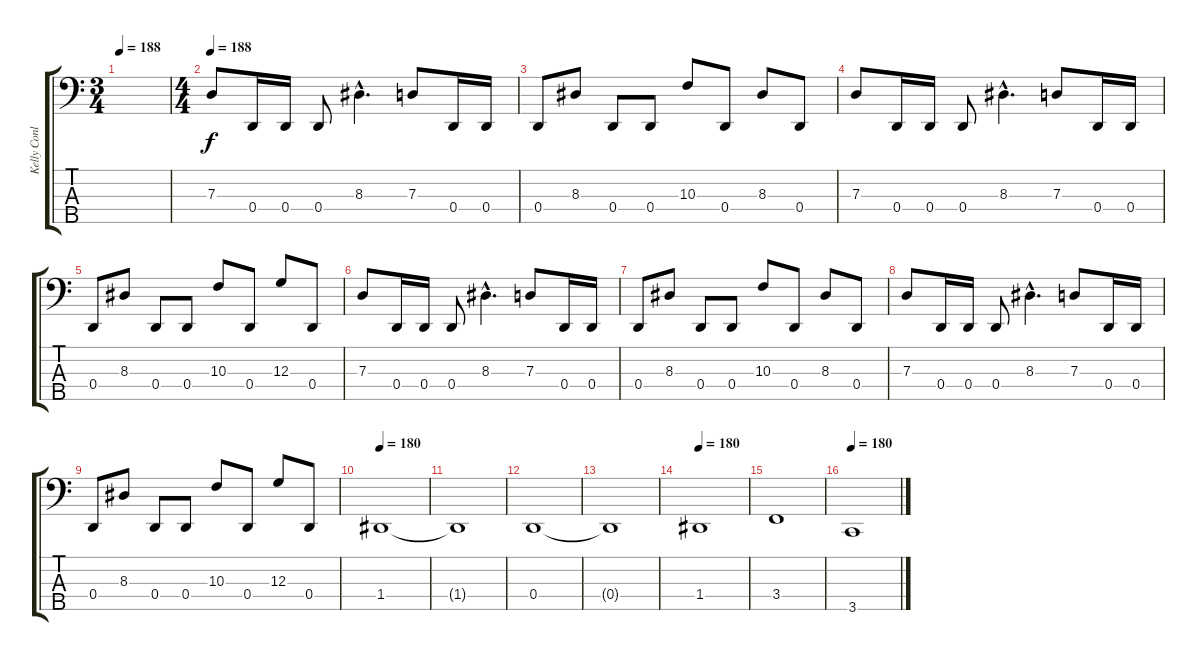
\track ("Kelly Conlon" "Kelly Conl") {instrument slapbass2}
\staff {score tabs}
\tuning (F2 C2 G1 D1 A0) {hide}
\ts (3 4)
\tempo 188
\clef f4
\ks c
|
\ts (4 4)
\tempo 188
7.3.8 0.4.16 0.4.16 0.4.8 8.3{hac}.4{d} 7.3.8 0.4.16 0.4.16 |
0.4.8 8.3.8 0.4.8 0.4.8 10.3.8 0.4.8 8.3.8 0.4.8 |
7.3.8 0.4.16 0.4.16 0.4.8 8.3{hac}.4{d} 7.3.8 0.4.16 0.4.16 |
0.4.8 8.3.8 0.4.8 0.4.8 10.3.8 0.4.8 12.3.8 0.4.8 |
7.3.8 0.4.16 0.4.16 0.4.8 8.3{hac}.4{d} 7.3.8 0.4.16 0.4.16 |
0.4.8 8.3.8 0.4.8 0.4.8 10.3.8 0.4.8 8.3.8 0.4.8 |
7.3.8 0.4.16 0.4.16 0.4.8 8.3{hac}.4{d} 7.3.8 0.4.16 0.4.16 |
0.4.8 8.3.8 0.4.8 0.4.8 10.3.8 0.4.8 12.3.8 0.4.8 |
\tempo 180
1.4.1 |
1.4{t}.1 |
0.4.1 |
0.4{t}.1 |
\tempo 180
1.4.1 |
3.4.1 |
\tempo 180
3.5.1
